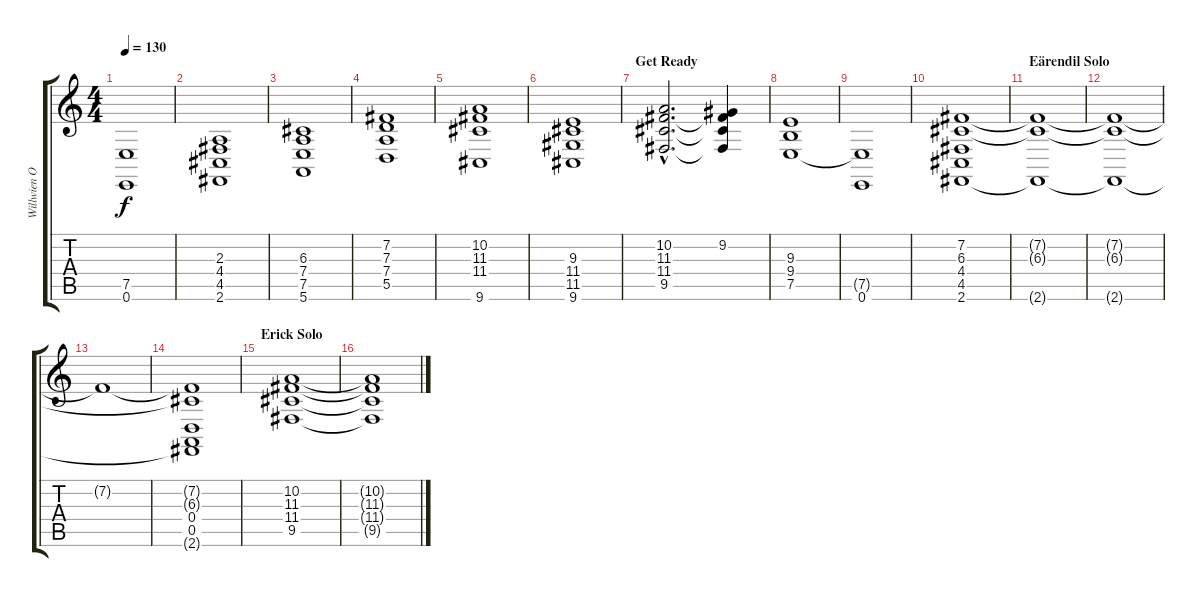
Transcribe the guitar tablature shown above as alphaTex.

\track ("Willwien Orfeus (Keyboard Master)" "Willwien O") {instrument stringensemble1}
\staff {score tabs}
\tuning (E4 B3 G3 D3 A2 E2) {hide}
\ts (4 4)
\tempo 130
\clef g2
\ks c
(7.5{t} 0.6).1{dy f} |
(2.3 4.4 4.5 2.6).1 |
(6.3 7.4 7.5 5.6).1 |
(7.2 7.3 7.4 5.5).1 |
(10.2 11.3 11.4 9.6).1 |
(9.3 11.4 11.5 9.6).1 |
\section ("" "Get Ready")
(10.2{hac} 11.3{hac} 11.4{hac} 9.5{hac}).2{d} (9.2 11.3{t} 11.4{t} 9.5{t}).4 |
(9.3 9.4 7.5).1 |
(7.5{t} 0.6).1 |
(7.2 6.3 4.4 4.5 2.6).1 |
\section ("" "Eärendil Solo")
(7.2{t} 6.3{t} 2.6{t}).1 |
(7.2{t} 6.3{t} 2.6{t}).1 |
7.2{t}.1 |
(7.2{t} 6.3{t} 0.4 0.5 2.6{t}).1 |
\section ("" "Erick Solo")
(10.2 11.3 11.4 9.5).1 |
(10.2{t} 11.3{t} 11.4{t} 9.5{t}).1
